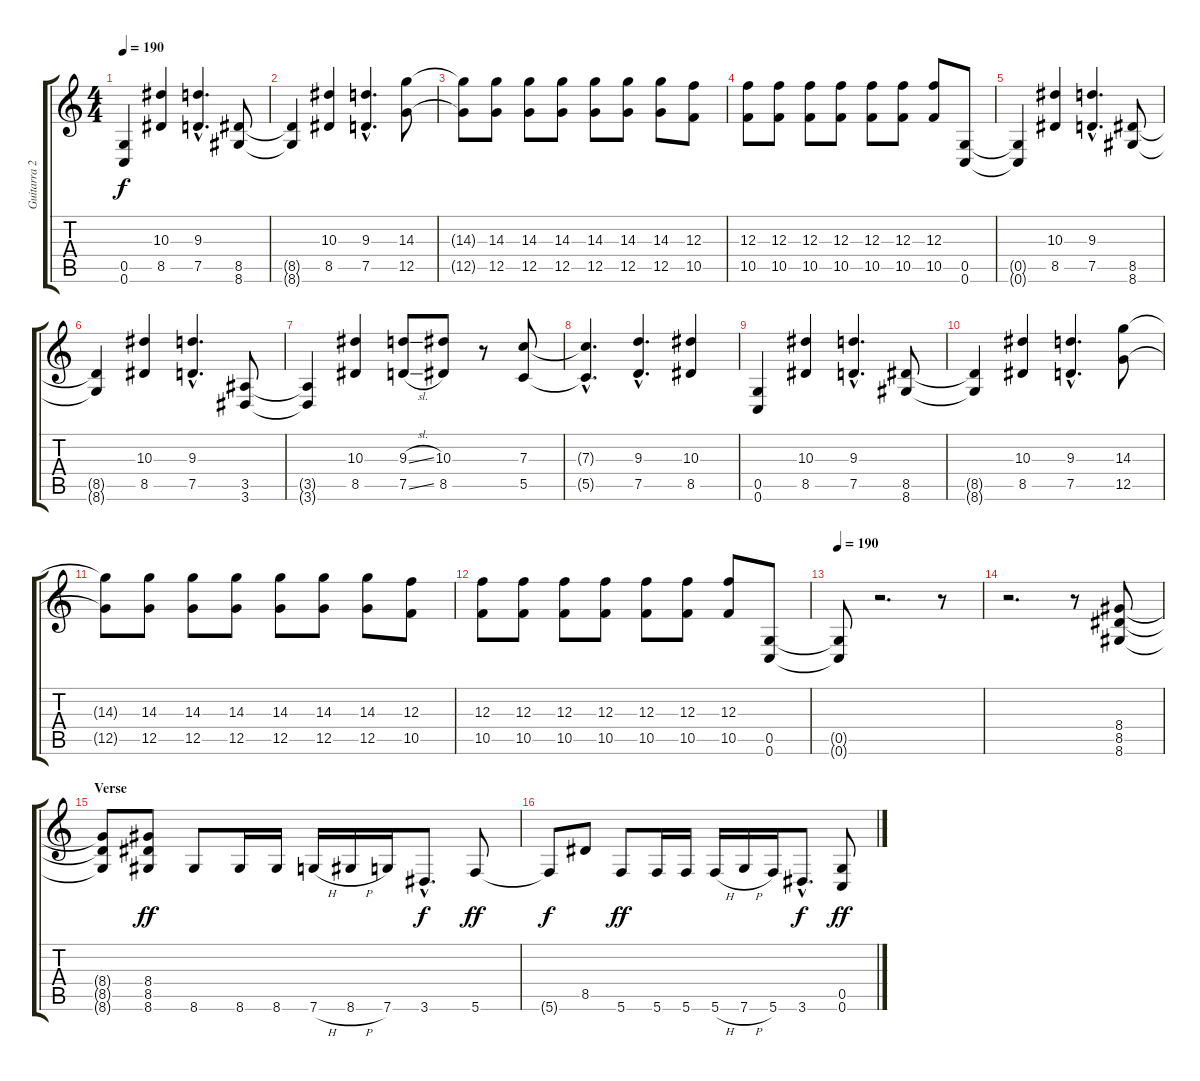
\track ("Guitarra 2" "Guitarra 2") {instrument distortionguitar}
\staff {score tabs}
\tuning (D4 A3 F3 C3 G2 C2) {hide}
\ts (4 4)
\tempo 190
\clef g2
\ks c
(0.5 0.6).4{dy f} (10.3 8.5).4 (9.3{hac} 7.5{hac}).4{d} (8.5 8.6).8 |
(8.5{t} 8.6{t}).4 (10.3 8.5).4 (9.3{hac} 7.5{hac}).4{d} (14.3 12.5).8 |
(14.3{t} 12.5{t}).8 (14.3 12.5).8 (14.3 12.5).8 (14.3 12.5).8 (14.3 12.5).8 (14.3 12.5).8 (14.3 12.5).8 (12.3 10.5).8 |
(12.3 10.5).8 (12.3 10.5).8 (12.3 10.5).8 (12.3 10.5).8 (12.3 10.5).8 (12.3 10.5).8 (12.3 10.5).8 (0.5 0.6).8 |
(0.5{t} 0.6{t}).4 (10.3 8.5).4 (9.3{hac} 7.5{hac}).4{d} (8.5 8.6).8 |
(8.5{t} 8.6{t}).4 (10.3 8.5).4 (9.3{hac} 7.5{hac}).4{d} (3.5 3.6).8 |
(3.5{t} 3.6{t}).4 (10.3 8.5).4 (9.3{sl} 7.5{sl}).8 (10.3 8.5).8 r.8 (7.3 5.5).8 |
(7.3{hac t} 5.5{hac t}).4{d} (9.3{hac} 7.5{hac}).4{d} (10.3 8.5).4 |
(0.5 0.6).4 (10.3 8.5).4 (9.3{hac} 7.5{hac}).4{d} (8.5 8.6).8 |
(8.5{t} 8.6{t}).4 (10.3 8.5).4 (9.3{hac} 7.5{hac}).4{d} (14.3 12.5).8 |
(14.3{t} 12.5{t}).8 (14.3 12.5).8 (14.3 12.5).8 (14.3 12.5).8 (14.3 12.5).8 (14.3 12.5).8 (14.3 12.5).8 (12.3 10.5).8 |
(12.3 10.5).8 (12.3 10.5).8 (12.3 10.5).8 (12.3 10.5).8 (12.3 10.5).8 (12.3 10.5).8 (12.3 10.5).8 (0.5 0.6).8 |
\tempo 190
(0.5{t} 0.6{t}).8 r.2{d} r.8 |
r.2{d} r.8 (8.4 8.5 8.6).8 |
\section ("" "Verse")
(8.4{t} 8.5{t} 8.6{t}).8 (8.4 8.5 8.6).8{dy ff} 8.6.8 8.6.16 8.6.16 7.6{h}.16 8.6{h}.16 7.6.16 3.6{hac}.8{d dy f} 5.6.8{dy ff} |
5.6{t}.8{dy f} 8.5.8 5.6.8{dy ff} 5.6.16 5.6.16 5.6{h}.16 7.6{h}.16 5.6.16 3.6{hac}.8{d dy f} (0.5 0.6).8{dy ff}
